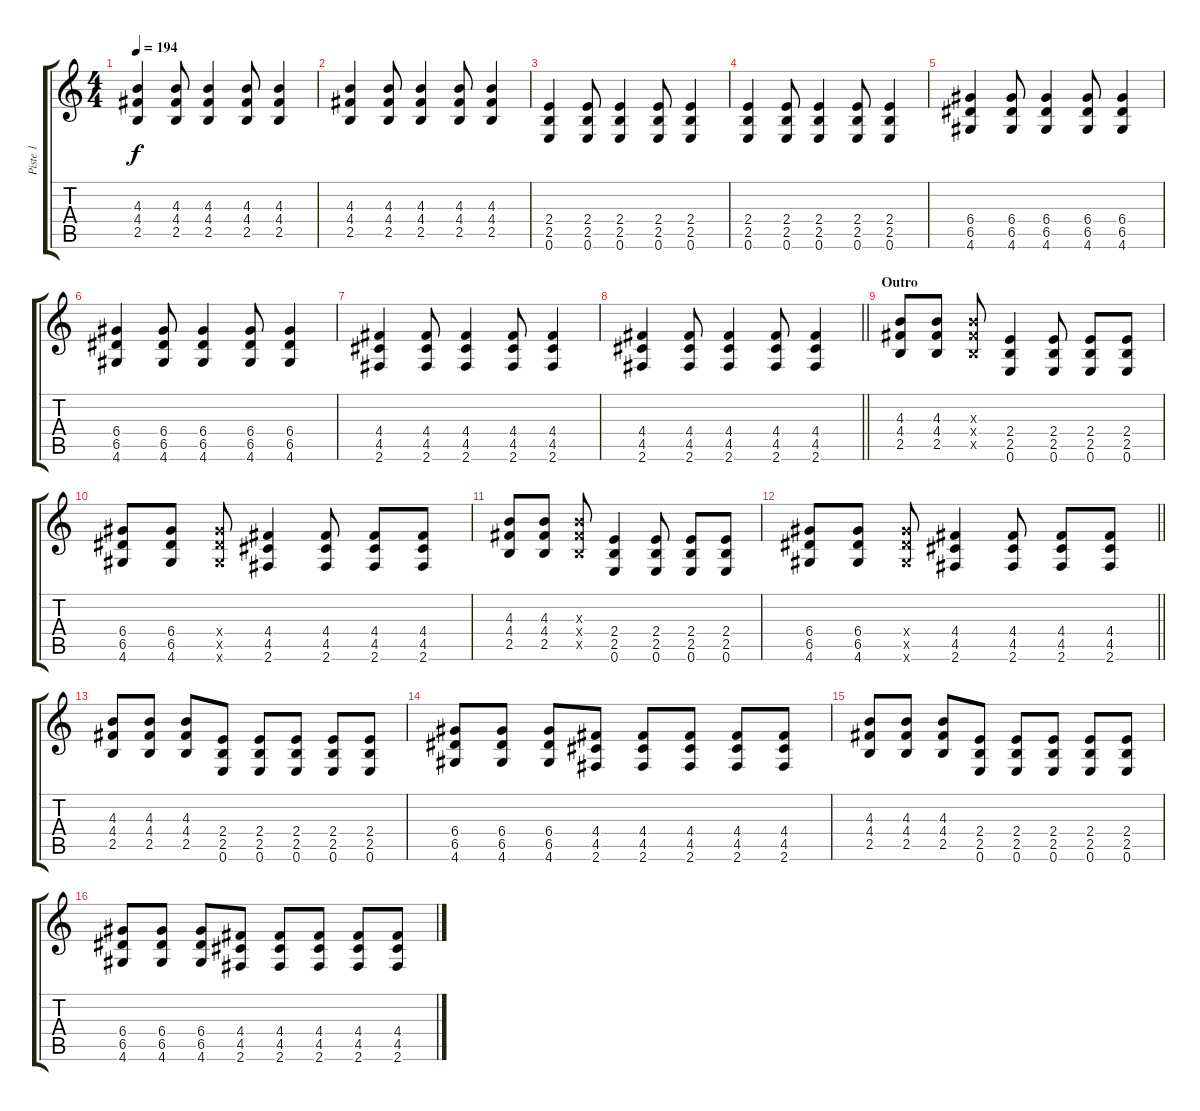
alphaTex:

\track ("Piste 1" "Piste 1") {instrument distortionguitar}
\staff {score tabs}
\tuning (E4 B3 G3 D3 A2 E2) {hide}
\ts (4 4)
\tempo 194
\clef g2
\ks c
(4.3 4.4 2.5).4{dy f} (4.3 4.4 2.5).8 (4.3 4.4 2.5).4 (4.3 4.4 2.5).8 (4.3 4.4 2.5).4 |
(4.3 4.4 2.5).4 (4.3 4.4 2.5).8 (4.3 4.4 2.5).4 (4.3 4.4 2.5).8 (4.3 4.4 2.5).4 |
(2.4 2.5 0.6).4 (2.4 2.5 0.6).8 (2.4 2.5 0.6).4 (2.4 2.5 0.6).8 (2.4 2.5 0.6).4 |
(2.4 2.5 0.6).4 (2.4 2.5 0.6).8 (2.4 2.5 0.6).4 (2.4 2.5 0.6).8 (2.4 2.5 0.6).4 |
(6.4 6.5 4.6).4 (6.4 6.5 4.6).8 (6.4 6.5 4.6).4 (6.4 6.5 4.6).8 (6.4 6.5 4.6).4 |
(6.4 6.5 4.6).4 (6.4 6.5 4.6).8 (6.4 6.5 4.6).4 (6.4 6.5 4.6).8 (6.4 6.5 4.6).4 |
(4.4 4.5 2.6).4 (4.4 4.5 2.6).8 (4.4 4.5 2.6).4 (4.4 4.5 2.6).8 (4.4 4.5 2.6).4 |
\barLineRight lightlight
(4.4 4.5 2.6).4 (4.4 4.5 2.6).8 (4.4 4.5 2.6).4 (4.4 4.5 2.6).8 (4.4 4.5 2.6).4 |
\section ("" "Outro")
(4.3 4.4 2.5).8 (4.3 4.4 2.5).8 (4.3{x} 4.4{x} 2.5{x}).8 (2.4 2.5 0.6).4 (2.4 2.5 0.6).8 (2.4 2.5 0.6).8 (2.4 2.5 0.6).8 |
(6.4 6.5 4.6).8 (6.4 6.5 4.6).8 (6.4{x} 6.5{x} 4.6{x}).8 (4.4 4.5 2.6).4 (4.4 4.5 2.6).8 (4.4 4.5 2.6).8 (4.4 4.5 2.6).8 |
(4.3 4.4 2.5).8 (4.3 4.4 2.5).8 (4.3{x} 4.4{x} 2.5{x}).8 (2.4 2.5 0.6).4 (2.4 2.5 0.6).8 (2.4 2.5 0.6).8 (2.4 2.5 0.6).8 |
\barLineRight lightlight
(6.4 6.5 4.6).8 (6.4 6.5 4.6).8 (6.4{x} 6.5{x} 4.6{x}).8 (4.4 4.5 2.6).4 (4.4 4.5 2.6).8 (4.4 4.5 2.6).8 (4.4 4.5 2.6).8 |
(4.3 4.4 2.5).8 (4.3 4.4 2.5).8 (4.3 4.4 2.5).8 (2.4 2.5 0.6).8 (2.4 2.5 0.6).8 (2.4 2.5 0.6).8 (2.4 2.5 0.6).8 (2.4 2.5 0.6).8 |
(6.4 6.5 4.6).8 (6.4 6.5 4.6).8 (6.4 6.5 4.6).8 (4.4 4.5 2.6).8 (4.4 4.5 2.6).8 (4.4 4.5 2.6).8 (4.4 4.5 2.6).8 (4.4 4.5 2.6).8 |
(4.3 4.4 2.5).8 (4.3 4.4 2.5).8 (4.3 4.4 2.5).8 (2.4 2.5 0.6).8 (2.4 2.5 0.6).8 (2.4 2.5 0.6).8 (2.4 2.5 0.6).8 (2.4 2.5 0.6).8 |
(6.4 6.5 4.6).8 (6.4 6.5 4.6).8 (6.4 6.5 4.6).8 (4.4 4.5 2.6).8 (4.4 4.5 2.6).8 (4.4 4.5 2.6).8 (4.4 4.5 2.6).8 (4.4 4.5 2.6).8
